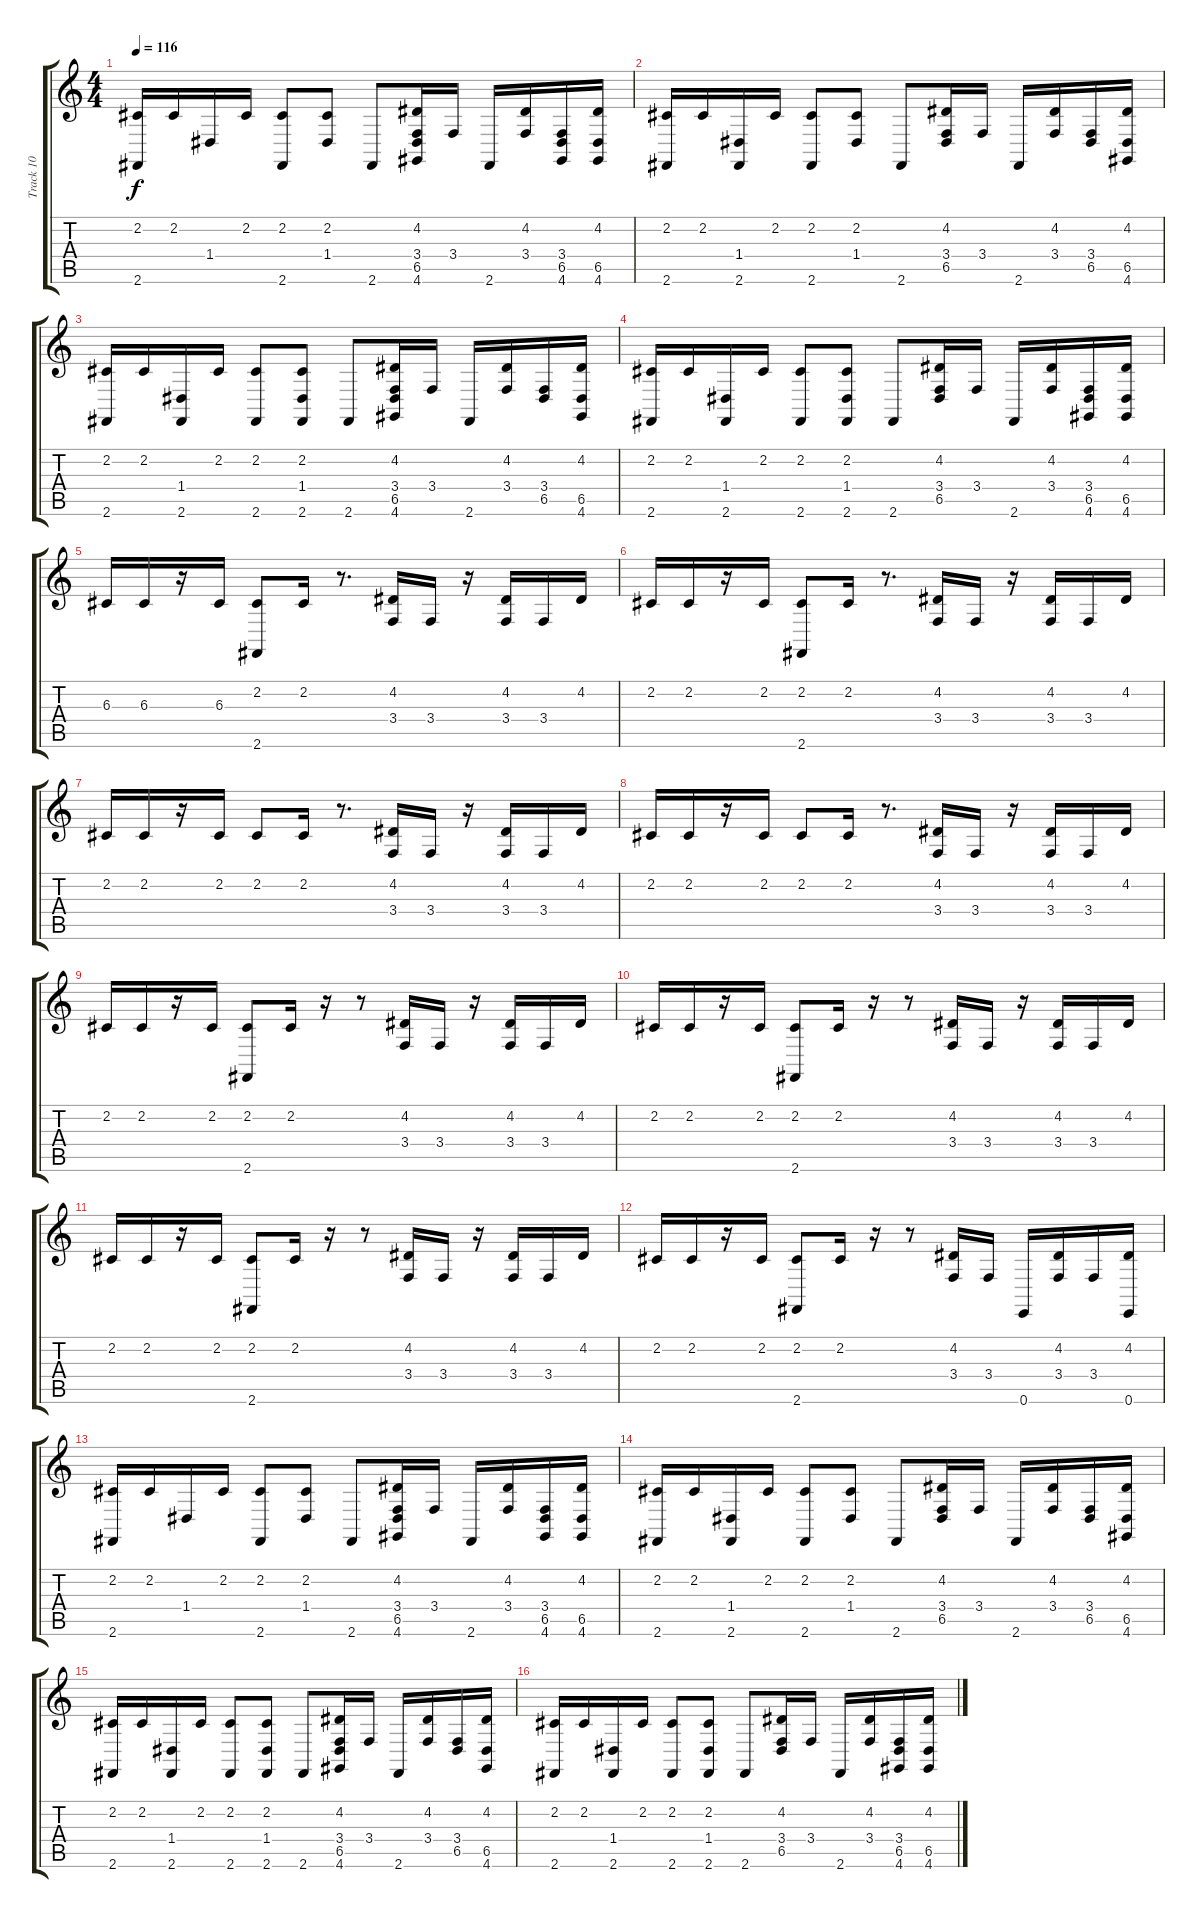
\track ("Track 10" "Track 10") {instrument fx1rain}
\staff {score tabs}
\tuning (E4 B3 G3 D3 A2 E2) {hide}
\ts (4 4)
\tempo 116
\clef g2
\ks c
(2.2 2.6).16{dy f} 2.2.16 1.4.16 2.2.16 (2.2 2.6).8 (2.2 1.4).8 2.6.8 (4.2 3.4 6.5 4.6).16 3.4.16 2.6.16 (4.2 3.4).16 (3.4 6.5 4.6).16 (4.2 6.5 4.6).16 |
(2.2 2.6).16 2.2.16 (1.4 2.6).16 2.2.16 (2.2 2.6).8 (2.2 1.4).8 2.6.8 (4.2 3.4 6.5).16 3.4.16 2.6.16 (4.2 3.4).16 (3.4 6.5).16 (4.2 6.5 4.6).16 |
(2.2 2.6).16 2.2.16 (1.4 2.6).16 2.2.16 (2.2 2.6).8 (2.2 1.4 2.6).8 2.6.8 (4.2 3.4 6.5 4.6).16 3.4.16 2.6.16 (4.2 3.4).16 (3.4 6.5).16 (4.2 6.5 4.6).16 |
(2.2 2.6).16 2.2.16 (1.4 2.6).16 2.2.16 (2.2 2.6).8 (2.2 1.4 2.6).8 2.6.8 (4.2 3.4 6.5).16 3.4.16 2.6.16 (4.2 3.4).16 (3.4 6.5 4.6).16 (4.2 6.5 4.6).16 |
6.3.16 6.3.16 r.16 6.3.16 (2.2 2.6).8 2.2.16 r.8{d} (4.2 3.4).16 3.4.16 r.16 (4.2 3.4).16 3.4.16 4.2.16 |
2.2.16 2.2.16 r.16 2.2.16 (2.2 2.6).8 2.2.16 r.8{d} (4.2 3.4).16 3.4.16 r.16 (4.2 3.4).16 3.4.16 4.2.16 |
2.2.16 2.2.16 r.16 2.2.16 2.2.8 2.2.16 r.8{d} (4.2 3.4).16 3.4.16 r.16 (4.2 3.4).16 3.4.16 4.2.16 |
2.2.16 2.2.16 r.16 2.2.16 2.2.8 2.2.16 r.8{d} (4.2 3.4).16 3.4.16 r.16 (4.2 3.4).16 3.4.16 4.2.16 |
2.2.16 2.2.16 r.16 2.2.16 (2.2 2.6).8 2.2.16 r.16 r.8 (4.2 3.4).16 3.4.16 r.16 (4.2 3.4).16 3.4.16 4.2.16 |
2.2.16 2.2.16 r.16 2.2.16 (2.2 2.6).8 2.2.16 r.16 r.8 (4.2 3.4).16 3.4.16 r.16 (4.2 3.4).16 3.4.16 4.2.16 |
2.2.16 2.2.16 r.16 2.2.16 (2.2 2.6).8 2.2.16 r.16 r.8 (4.2 3.4).16 3.4.16 r.16 (4.2 3.4).16 3.4.16 4.2.16 |
2.2.16 2.2.16 r.16 2.2.16 (2.2 2.6).8 2.2.16 r.16 r.8 (4.2 3.4).16 3.4.16 0.6.16 (4.2 3.4).16 3.4.16 (4.2 0.6).16 |
(2.2 2.6).16 2.2.16 1.4.16 2.2.16 (2.2 2.6).8 (2.2 1.4).8 2.6.8 (4.2 3.4 6.5 4.6).16 3.4.16 2.6.16 (4.2 3.4).16 (3.4 6.5 4.6).16 (4.2 6.5 4.6).16 |
(2.2 2.6).16 2.2.16 (1.4 2.6).16 2.2.16 (2.2 2.6).8 (2.2 1.4).8 2.6.8 (4.2 3.4 6.5).16 3.4.16 2.6.16 (4.2 3.4).16 (3.4 6.5).16 (4.2 6.5 4.6).16 |
(2.2 2.6).16 2.2.16 (1.4 2.6).16 2.2.16 (2.2 2.6).8 (2.2 1.4 2.6).8 2.6.8 (4.2 3.4 6.5 4.6).16 3.4.16 2.6.16 (4.2 3.4).16 (3.4 6.5).16 (4.2 6.5 4.6).16 |
(2.2 2.6).16 2.2.16 (1.4 2.6).16 2.2.16 (2.2 2.6).8 (2.2 1.4 2.6).8 2.6.8 (4.2 3.4 6.5).16 3.4.16 2.6.16 (4.2 3.4).16 (3.4 6.5 4.6).16 (4.2 6.5 4.6).16
